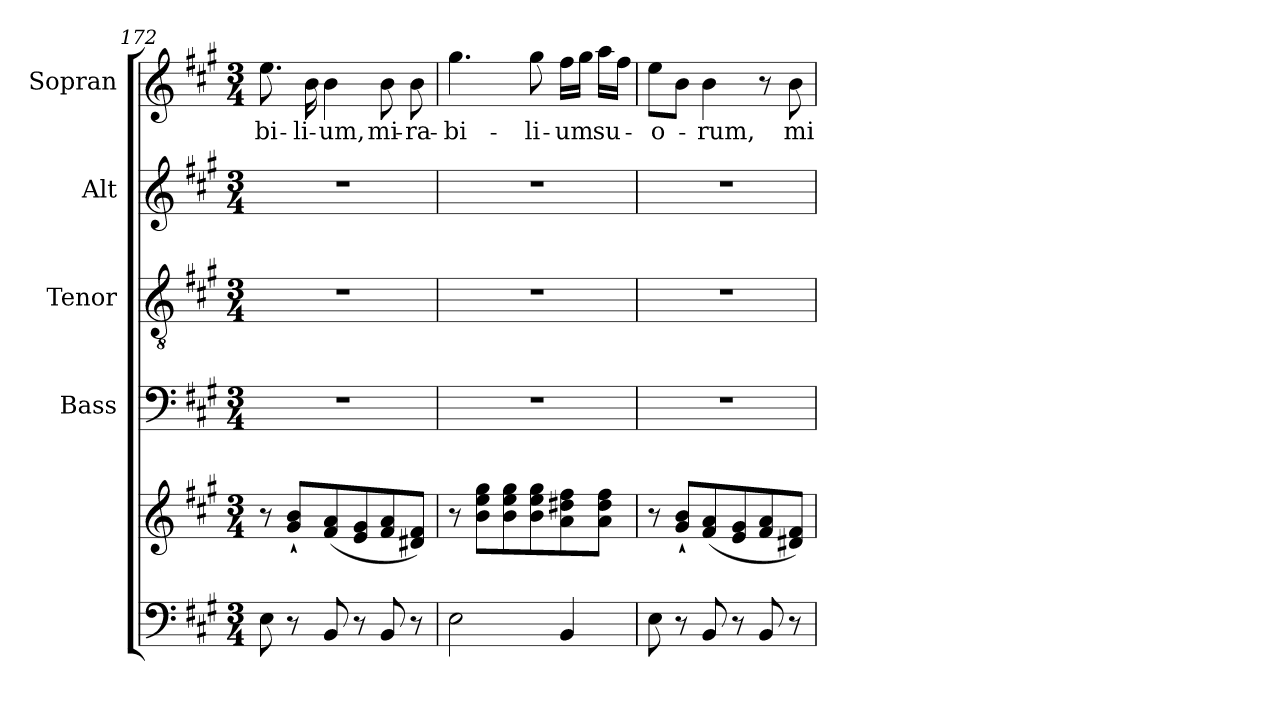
**kern	**kern	**kern	**kern	**kern	**kern	**text
*part5	*part5	*part4	*part3	*part2	*part1	*part1
*staff6	*staff5	*staff4	*staff3	*staff2	*staff1	*staff1
*	*	*I"Bass	*I"Tenor	*I"Alt	*I"Sopran	*
*	*	*I'B.	*I'T.	*I'A.	*I'S.	*
!!LO:LB:g=z
*clefF4	*clefG2	*clefF4	*clefGv2	*clefG2	*clefG2	*
*k[f#c#g#]	*k[f#c#g#]	*k[f#c#g#]	*k[f#c#g#]	*k[f#c#g#]	*k[f#c#g#]	*
*A:	*A:	*A:	*A:	*A:	*A:	*
*M3/4	*M3/4	*M3/4	*M3/4	*M3/4	*M3/4	*
=172	=172	=172	=172	=172	=172	=172
!	!	!	!	!	!	!LO:LY:b
8E\	8r	2.r	2.r	2.r	8.ee\	-bi-
8r	8g#/`< 8b/`<L	.	.	.	.	.
!	!	!	!	!	!	!LO:LY:b
.	.	.	.	.	16b\	-li-
!	!	!	!	!	!	!LO:LY:b
8BB/	(<8f#/ 8a/	.	.	.	4b\	-um,
8r	8e/ 8g#/	.	.	.	.	.
!	!	!	!	!	!	!LO:LY:b
8BB/	8f#/ 8a/	.	.	.	8b\	mi-
!	!	!	!	!	!	!LO:LY:b
8r	8d#X/ 8f#/J)	.	.	.	8b\	-ra-
=173	=173	=173	=173	=173	=173	=173
!	!	!	!	!	!	!LO:LY:b
2E\	8r	2.r	2.r	2.r	4.gg#\	-bi-
.	8b\ 8ee\ 8gg#\L	.	.	.	.	.
.	8b\ 8ee\ 8gg#\	.	.	.	.	.
!	!	!	!	!	!	!LO:LY:b
.	8b\ 8ee\ 8gg#\	.	.	.	8gg#\	-li-
!	!	!	!	!	!	!LO:LY:b
4BB/	8a\ 8dd#X\ 8ff#\	.	.	.	16ff#\LL	-um
.	.	.	.	.	16gg#\JJ	.
!	!	!	!	!	!	!LO:LY:b
.	8a\ 8dd#\ 8ff#\J	.	.	.	16aa\LL	su-
.	.	.	.	.	16ff#\JJ	.
=174	=174	=174	=174	=174	=174	=174
!	!	!	!	!	!	!LO:LY:b
8E\	8r	2.r	2.r	2.r	8ee\L	-o-
8r	8g#/`< 8b/`<L	.	.	.	8b\J	.
!	!	!	!	!	!	!LO:LY:b
8BB/	(<8f#/ 8a/	.	.	.	4b\	-rum,
8r	8e/ 8g#/	.	.	.	.	.
8BB/	8f#/ 8a/	.	.	.	8r	.
!	!	!	!	!	!	!LO:LY:b
8r	8d#X/ 8f#/J)	.	.	.	8b\	mi-
=	=	=	=	=	=	=
*-	*-	*-	*-	*-	*-	*-
